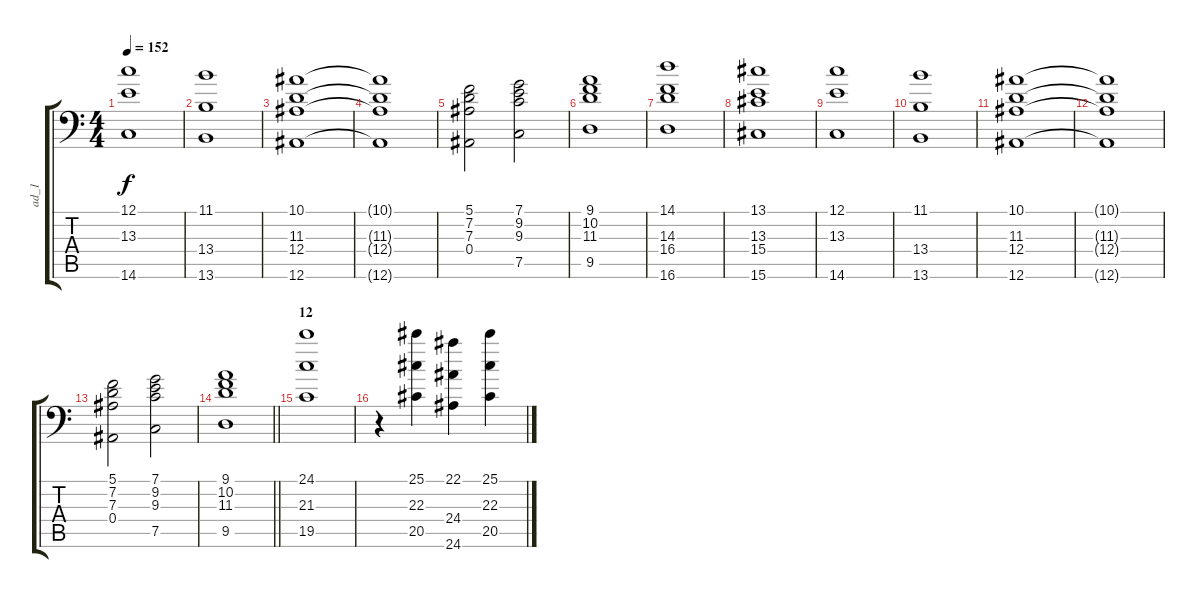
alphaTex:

\track ("ad_1" "ad_1") {instrument orchestrahit}
\staff {score tabs}
\tuning (C4 G3 Eb3 Bb2 F2 Bb1) {hide}
\ts (4 4)
\tempo 152
\clef f4
\ks c
(12.1 13.3 14.6).1{dy f} |
(11.1 13.4 13.6).1 |
(10.1 11.3 12.4 12.6).1 |
(10.1{t} 11.3{t} 12.4{t} 12.6{t}).1 |
(5.1 7.2 7.3 0.4).2 (7.1 9.2 9.3 7.5).2 |
(9.1 10.2 11.3 9.5).1 |
(14.1 14.3 16.4 16.6).1 |
(13.1 13.3 15.4 15.6).1 |
(12.1 13.3 14.6).1 |
(11.1 13.4 13.6).1 |
(10.1 11.3 12.4 12.6).1 |
(10.1{t} 11.3{t} 12.4{t} 12.6{t}).1 |
(5.1 7.2 7.3 0.4).2 (7.1 9.2 9.3 7.5).2 |
\barLineRight lightlight
(9.1 10.2 11.3 9.5).1 |
\section ("" "12")
(24.1 21.3 19.5).1{instrument orchestrahit} |
r.4 (25.1 22.3 20.5).4 (22.1 24.4 24.6).4 (25.1 22.3 20.5).4
